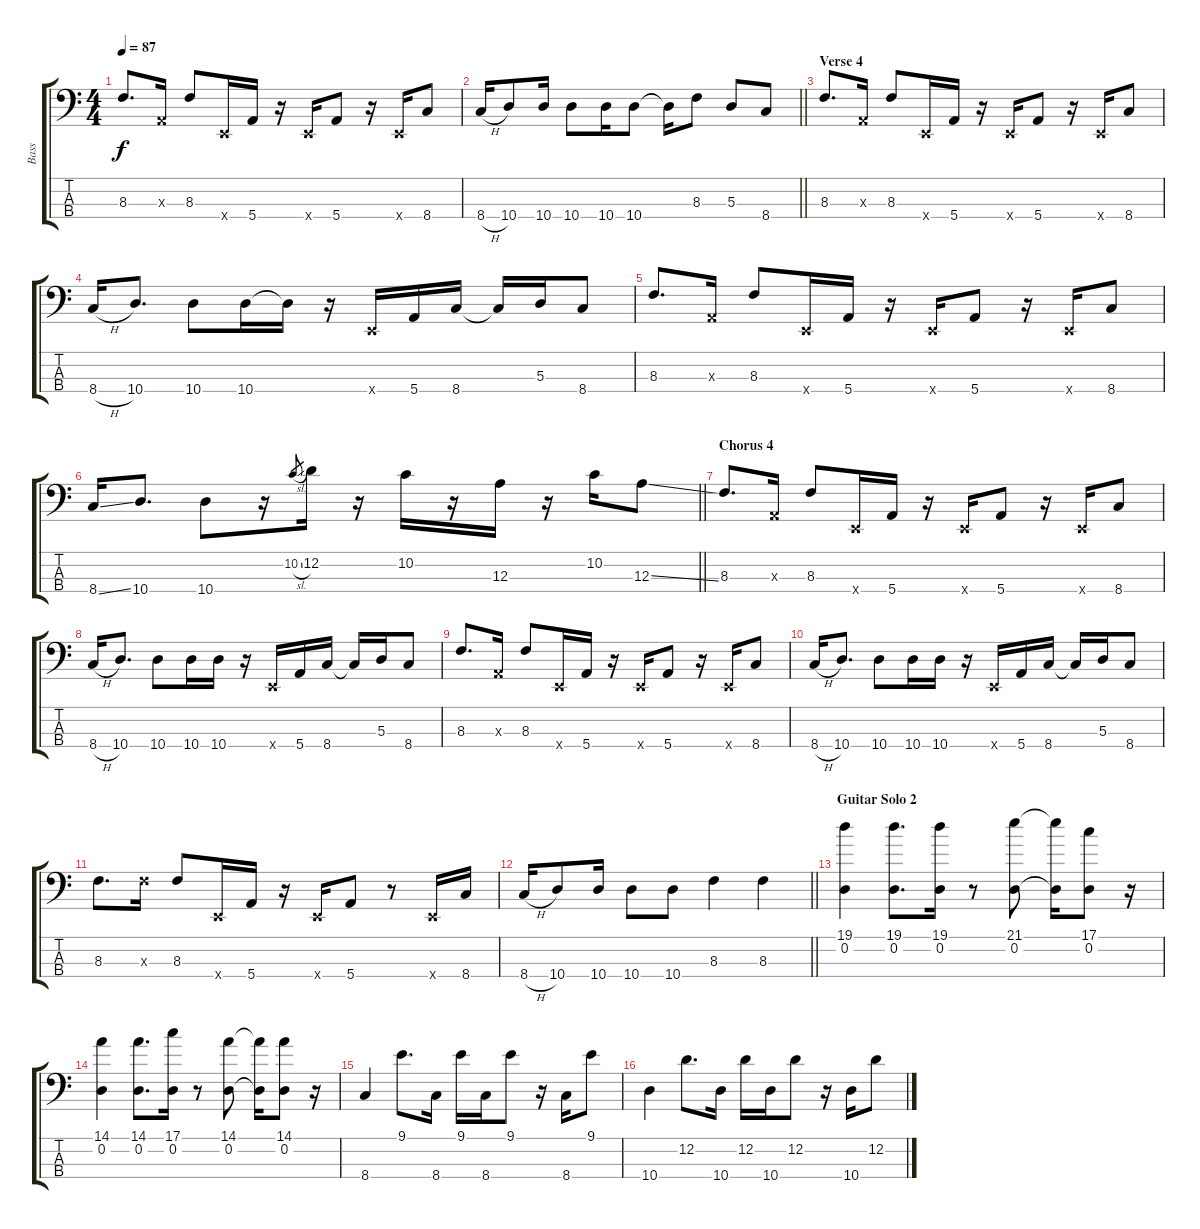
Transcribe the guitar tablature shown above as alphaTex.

\track ("Bass" "Bass") {instrument electricbassfinger}
\staff {score tabs}
\tuning (G2 D2 A1 E1) {hide}
\ts (4 4)
\tempo 87
\clef f4
\ks c
8.3.8{d dy f} 0.3{x}.16 8.3.8 0.4{x}.16 5.4.16 r.16 0.4{x}.16 5.4.8 r.16 0.4{x}.16 8.4.8 |
\barLineRight lightlight
8.4{h}.16 10.4.8 10.4.16 10.4.8 10.4.16 10.4.8 10.4{t}.16 8.3.8 5.3.8 8.4.8 |
\section ("" "Verse 4")
8.3.8{d} 0.3{x}.16 8.3.8 0.4{x}.16 5.4.16 r.16 0.4{x}.16 5.4.8 r.16 0.4{x}.16 8.4.8 |
8.4{h}.16 10.4.8{d} 10.4.8 10.4.16 10.4{t}.16 r.16 0.4{x}.16 5.4.16 8.4.16 8.4{t}.16 5.3.16 8.4.8 |
8.3.8{d} 0.3{x}.16 8.3.8 0.4{x}.16 5.4.16 r.16 0.4{x}.16 5.4.8 r.16 0.4{x}.16 8.4.8 |
\barLineRight lightlight
8.4{ss}.16 10.4.8{d} 10.4.8 r.16 10.2{sl}.8{gr} 12.2.16 r.16 10.2.16 r.16 12.3.16 r.16 10.2.16 12.3{ss}.8 |
\section ("" "Chorus 4")
8.3.8{d} 0.3{x}.16 8.3.8 0.4{x}.16 5.4.16 r.16 0.4{x}.16 5.4.8 r.16 0.4{x}.16 8.4.8 |
8.4{h}.16 10.4.8{d} 10.4.8 10.4.16 10.4.16 r.16 0.4{x}.16 5.4.16 8.4.16 8.4{t}.16 5.3.16 8.4.8 |
8.3.8{d} 0.3{x}.16 8.3.8 0.4{x}.16 5.4.16 r.16 0.4{x}.16 5.4.8 r.16 0.4{x}.16 8.4.8 |
8.4{h}.16 10.4.8{d} 10.4.8 10.4.16 10.4.16 r.16 0.4{x}.16 5.4.16 8.4.16 8.4{t}.16 5.3.16 8.4.8 |
8.3.8{d} 8.3{x}.16 8.3.8 0.4{x}.16 5.4.16 r.16 0.4{x}.16 5.4.8 r.8 0.4{x}.16 8.4.16 |
\barLineRight lightlight
8.4{h}.16 10.4.8 10.4.16 10.4.8 10.4.8 8.3.4 8.3.4 |
\section ("" "Guitar Solo 2")
(19.1 0.2).4 (19.1 0.2).8{d} (19.1 0.2).16 r.8 (21.1 0.2).8 (21.1{t} 0.2{t}).16 (17.1 0.2).8 r.16 |
(14.1 0.2).4 (14.1 0.2).8{d} (17.1 0.2).16 r.8 (14.1 0.2).8 (14.1{t} 0.2{t}).16 (14.1 0.2).8 r.16 |
8.4.4 9.1.8{d} 8.4.16 9.1.16 8.4.16 9.1.8 r.16 8.4.16 9.1.8 |
10.4.4 12.2.8{d} 10.4.16 12.2.16 10.4.16 12.2.8 r.16 10.4.16 12.2.8
